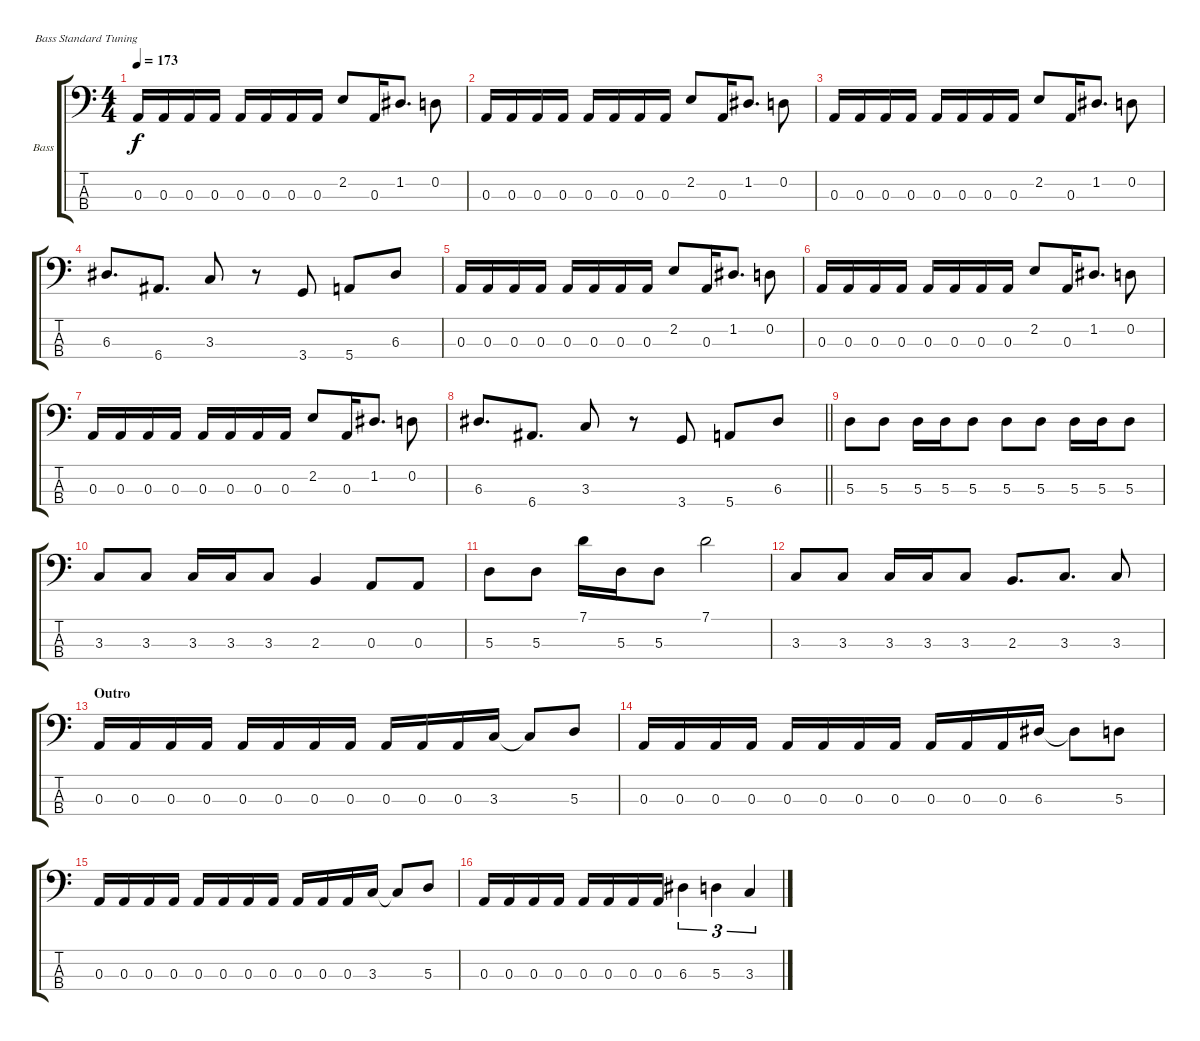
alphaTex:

\bracketExtendMode groupsimilarinstruments
\firstSystemTrackNameOrientation horizontal
\otherSystemsTrackNameOrientation horizontal
\track ("Bass" "Bass") {instrument electricbasspick}
\staff {score tabs}
\tuning (G2 D2 A1 E1)
\ts (4 4)
\tempo 173
\clef f4
\ks c
0.3.16{dy f} 0.3.16 0.3.16 0.3.16 0.3.16 0.3.16 0.3.16 0.3.16 2.2.8 0.3.16 1.2.8{d} 0.2.8 |
0.3.16 0.3.16 0.3.16 0.3.16 0.3.16 0.3.16 0.3.16 0.3.16 2.2.8 0.3.16 1.2.8{d} 0.2.8 |
0.3.16 0.3.16 0.3.16 0.3.16 0.3.16 0.3.16 0.3.16 0.3.16 2.2.8 0.3.16 1.2.8{d} 0.2.8 |
6.3.8{d} 6.4.8{d} 3.3.8 r.8 3.4.8 5.4.8 6.3.8 |
0.3.16 0.3.16 0.3.16 0.3.16 0.3.16 0.3.16 0.3.16 0.3.16 2.2.8 0.3.16 1.2.8{d} 0.2.8 |
0.3.16 0.3.16 0.3.16 0.3.16 0.3.16 0.3.16 0.3.16 0.3.16 2.2.8 0.3.16 1.2.8{d} 0.2.8 |
0.3.16 0.3.16 0.3.16 0.3.16 0.3.16 0.3.16 0.3.16 0.3.16 2.2.8 0.3.16 1.2.8{d} 0.2.8 |
\barLineRight lightlight
6.3.8{d} 6.4.8{d} 3.3.8 r.8 3.4.8 5.4.8 6.3.8 |
5.3.8 5.3.8 5.3.16 5.3.16 5.3.8 5.3.8 5.3.8 5.3.16 5.3.16 5.3.8 |
3.3.8 3.3.8 3.3.16 3.3.16 3.3.8 2.3.4 0.3.8 0.3.8 |
5.3.8 5.3.8 7.1.16 5.3.16 5.3.8 7.1.2 |
3.3.8 3.3.8 3.3.16 3.3.16 3.3.8 2.3.8{d} 3.3.8{d} 3.3.8 |
\section ("" "Outro")
0.3.16 0.3.16 0.3.16 0.3.16 0.3.16 0.3.16 0.3.16 0.3.16 0.3.16 0.3.16 0.3.16 3.3.16 3.3{t}.8 5.3.8 |
0.3.16 0.3.16 0.3.16 0.3.16 0.3.16 0.3.16 0.3.16 0.3.16 0.3.16 0.3.16 0.3.16 6.3.16 6.3{t}.8 5.3.8 |
0.3.16 0.3.16 0.3.16 0.3.16 0.3.16 0.3.16 0.3.16 0.3.16 0.3.16 0.3.16 0.3.16 3.3.16 3.3{t}.8 5.3.8 |
0.3.16 0.3.16 0.3.16 0.3.16 0.3.16 0.3.16 0.3.16 0.3.16 6.3.4{tu (3 2)} 5.3.4{tu (3 2)} 3.3.4{tu (3 2)}
